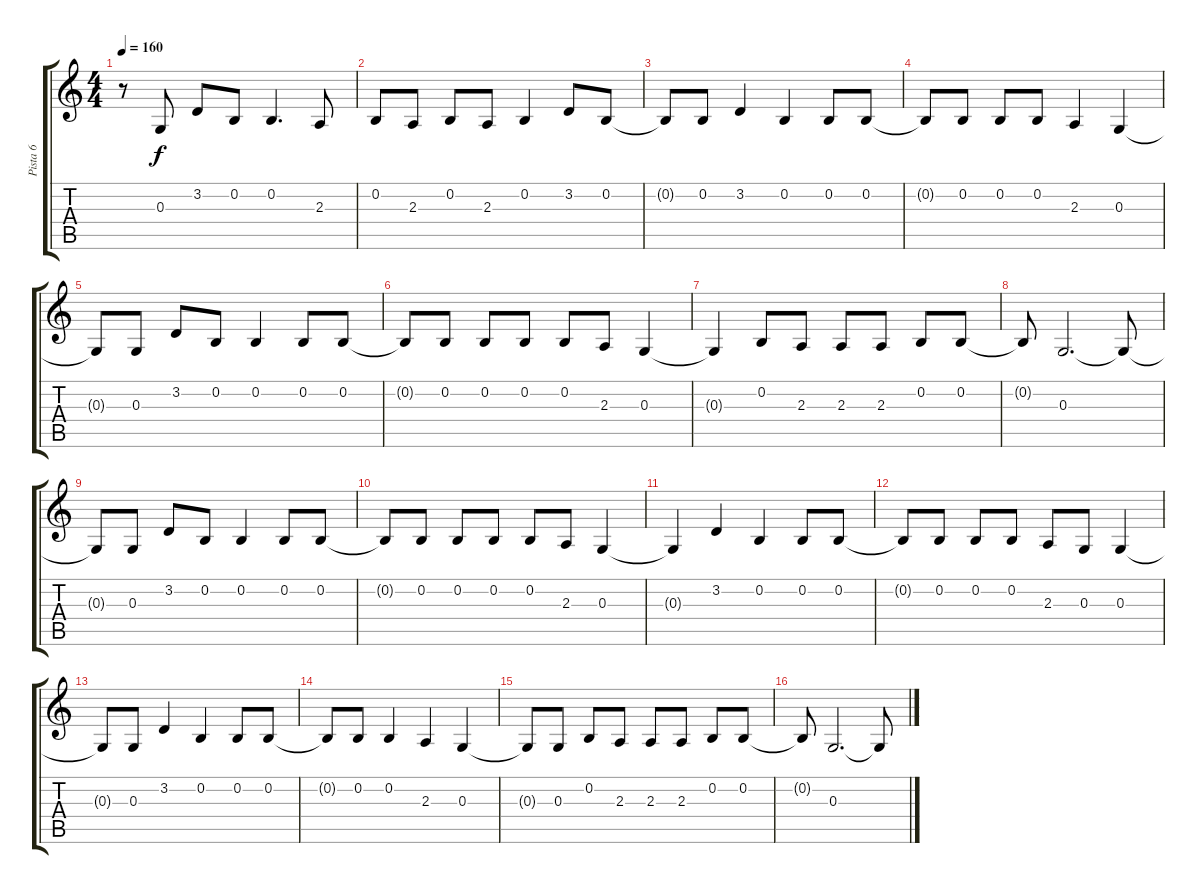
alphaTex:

\track ("Pista 6" "Pista 6") {instrument electricgrandpiano}
\staff {score tabs}
\tuning (E4 B3 G3 D3 A2 E2) {hide}
\ts (4 4)
\tempo 160
\clef g2
\ks c
r.8{dy f} 0.3.8 3.2.8 0.2.8 0.2.4{d} 2.3.8 |
0.2.8 2.3.8 0.2.8 2.3.8 0.2.4 3.2.8 0.2.8 |
0.2{t}.8 0.2.8 3.2.4 0.2.4 0.2.8 0.2.8 |
0.2{t}.8 0.2.8 0.2.8 0.2.8 2.3.4 0.3.4 |
0.3{t}.8 0.3.8 3.2.8 0.2.8 0.2.4 0.2.8 0.2.8 |
0.2{t}.8 0.2.8 0.2.8 0.2.8 0.2.8 2.3.8 0.3.4 |
0.3{t}.4 0.2.8 2.3.8 2.3.8 2.3.8 0.2.8 0.2.8 |
0.2{t}.8 0.3.2{d} 0.3{t}.8 |
0.3{t}.8 0.3.8 3.2.8 0.2.8 0.2.4 0.2.8 0.2.8 |
0.2{t}.8 0.2.8 0.2.8 0.2.8 0.2.8 2.3.8 0.3.4 |
0.3{t}.4 3.2.4 0.2.4 0.2.8 0.2.8 |
0.2{t}.8 0.2.8 0.2.8 0.2.8 2.3.8 0.3.8 0.3.4 |
0.3{t}.8 0.3.8 3.2.4 0.2.4 0.2.8 0.2.8 |
0.2{t}.8 0.2.8 0.2.4 2.3.4 0.3.4 |
0.3{t}.8 0.3.8 0.2.8 2.3.8 2.3.8 2.3.8 0.2.8 0.2.8 |
0.2{t}.8 0.3.2{d} 0.3{t}.8
